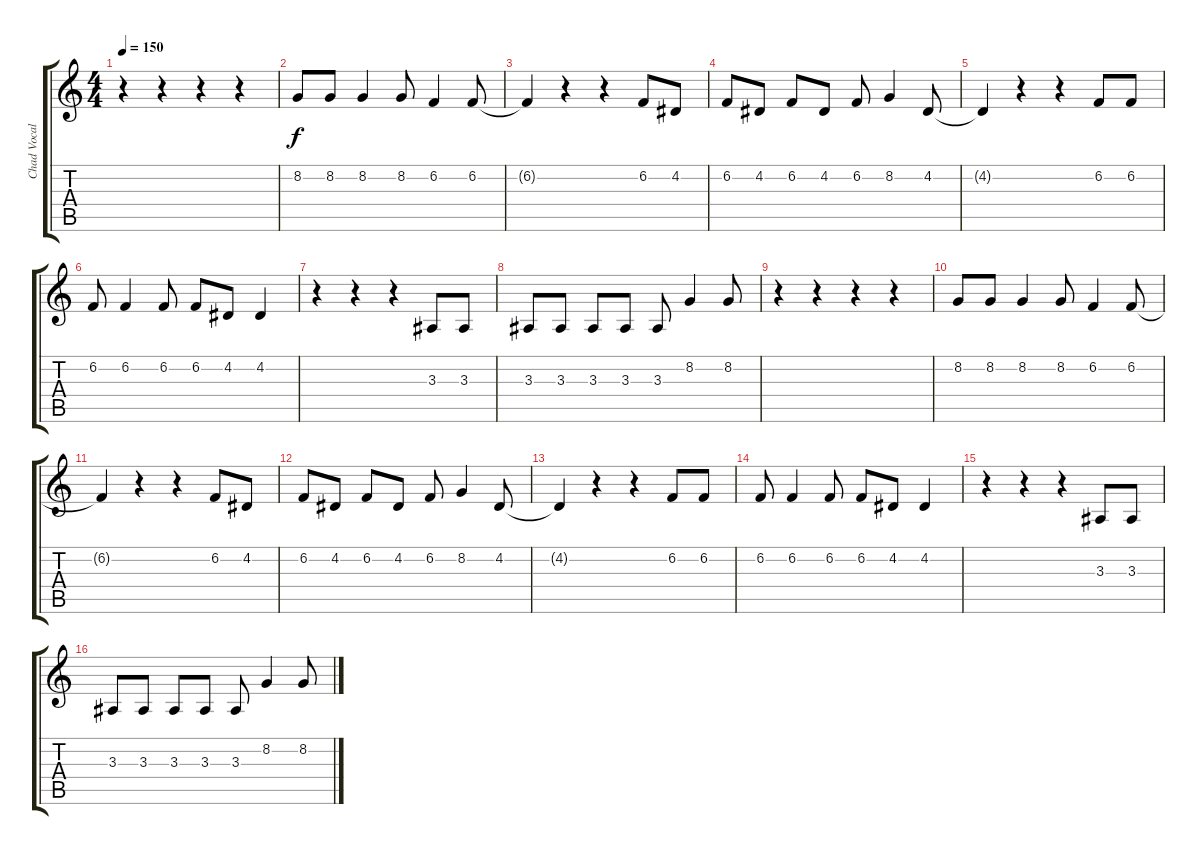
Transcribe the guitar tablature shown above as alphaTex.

\track ("Chad Vocal" "Chad Vocal") {instrument stringensemble1}
\staff {score tabs}
\tuning (E4 B3 G3 D3 A2 E2) {hide}
\ts (4 4)
\tempo 150
\clef g2
\ks c
r.4{dy f instrument stringensemble1} r.4 r.4 r.4 |
8.2.8 8.2.8 8.2.4 8.2.8 6.2.4 6.2.8 |
6.2{t}.4 r.4 r.4 6.2.8 4.2.8 |
6.2.8 4.2.8 6.2.8 4.2.8 6.2.8 8.2.4 4.2.8 |
4.2{t}.4 r.4 r.4 6.2.8 6.2.8 |
6.2.8 6.2.4 6.2.8 6.2.8 4.2.8 4.2.4 |
r.4 r.4 r.4 3.3.8 3.3.8 |
3.3.8 3.3.8 3.3.8 3.3.8 3.3.8 8.2.4 8.2.8 |
r.4 r.4 r.4 r.4 |
8.2.8 8.2.8 8.2.4 8.2.8 6.2.4 6.2.8 |
6.2{t}.4 r.4 r.4 6.2.8 4.2.8 |
6.2.8 4.2.8 6.2.8 4.2.8 6.2.8 8.2.4 4.2.8 |
4.2{t}.4 r.4 r.4 6.2.8 6.2.8 |
6.2.8 6.2.4 6.2.8 6.2.8 4.2.8 4.2.4 |
r.4 r.4 r.4 3.3.8 3.3.8 |
3.3.8 3.3.8 3.3.8 3.3.8 3.3.8 8.2.4 8.2.8
